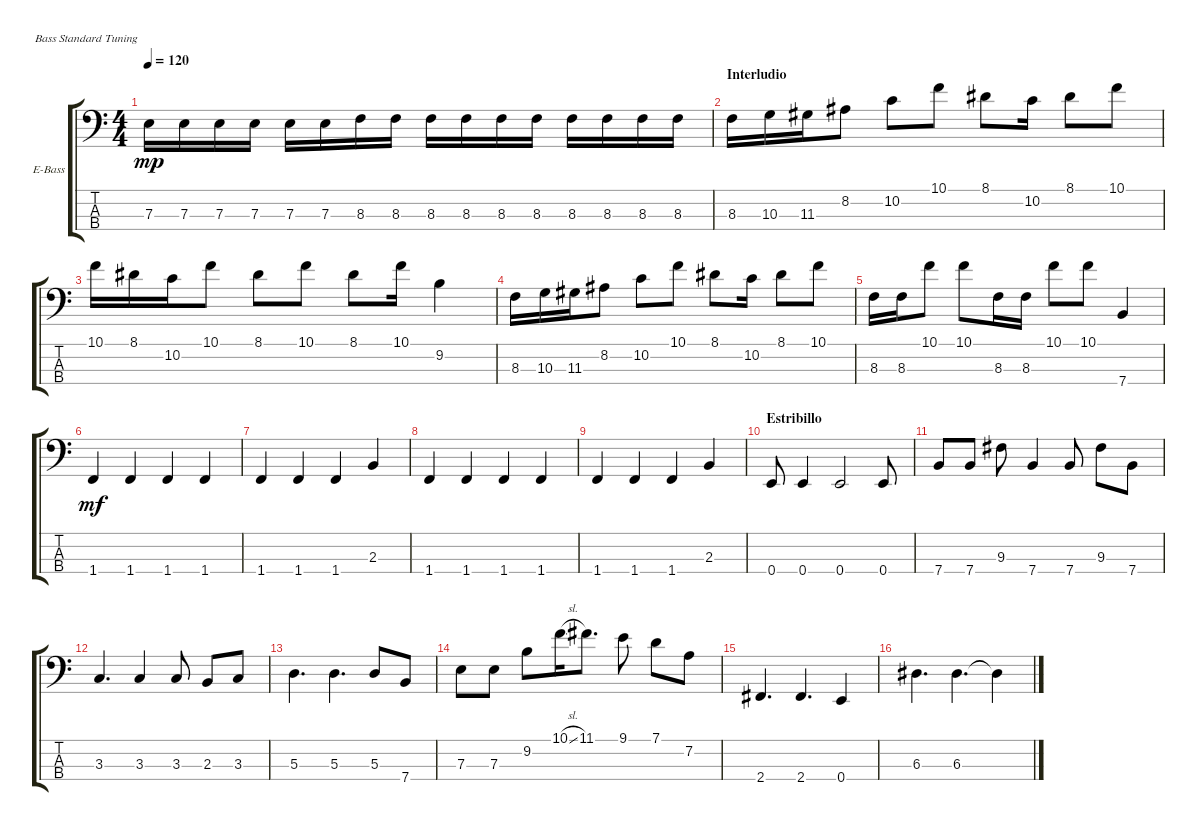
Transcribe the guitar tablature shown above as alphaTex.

\bracketExtendMode groupsimilarinstruments
\firstSystemTrackNameOrientation horizontal
\otherSystemsTrackNameOrientation horizontal
\track ("Electric Bass" "E-Bass") {instrument electricbassfinger}
\staff {score tabs}
\tuning (G2 D2 A1 E1)
\ts (4 4)
\tempo 120
\clef f4
\ks c
7.3.16{dy mp} 7.3.16 7.3.16 7.3.16 7.3.16 7.3.16 8.3.16 8.3.16 8.3.16 8.3.16 8.3.16 8.3.16 8.3.16 8.3.16 8.3.16 8.3.16 |
\section ("" "Interludio")
8.3.16 10.3.16 11.3.16 8.2.8 10.2.8 10.1.8 8.1.8 10.2.16 8.1.8 10.1.8 |
10.1.16 8.1.16 10.2.16 10.1.8 8.1.8 10.1.8 8.1.8 10.1.16 9.2.4 |
8.3.16 10.3.16 11.3.16 8.2.8 10.2.8 10.1.8 8.1.8 10.2.16 8.1.8 10.1.8 |
8.3.16 8.3.16 10.1.8 10.1.8 8.3.16 8.3.16 10.1.8 10.1.8 7.4.4 |
1.4.4{dy mf} 1.4.4 1.4.4 1.4.4 |
1.4.4 1.4.4 1.4.4 2.3.4 |
1.4.4 1.4.4 1.4.4 1.4.4 |
1.4.4 1.4.4 1.4.4 2.3.4 |
\section ("" "Estribillo")
0.4.8 0.4.4 0.4.2 0.4.8 |
7.4.8 7.4.8 9.3.8 7.4.4 7.4.8 9.3.8 7.4.8 |
3.3.4{d} 3.3.4 3.3.8 2.3.8 3.3.8 |
5.3.4{d} 5.3.4{d} 5.3.8 7.4.8 |
7.3.8 7.3.8 9.2.8 10.1{sl}.16 11.1.8{d} 9.1.8 7.1.8 7.2.8 |
2.4.4{d} 2.4.4{d} 0.4.4 |
6.3.4{d} 6.3.4{d} 6.3{t}.4
